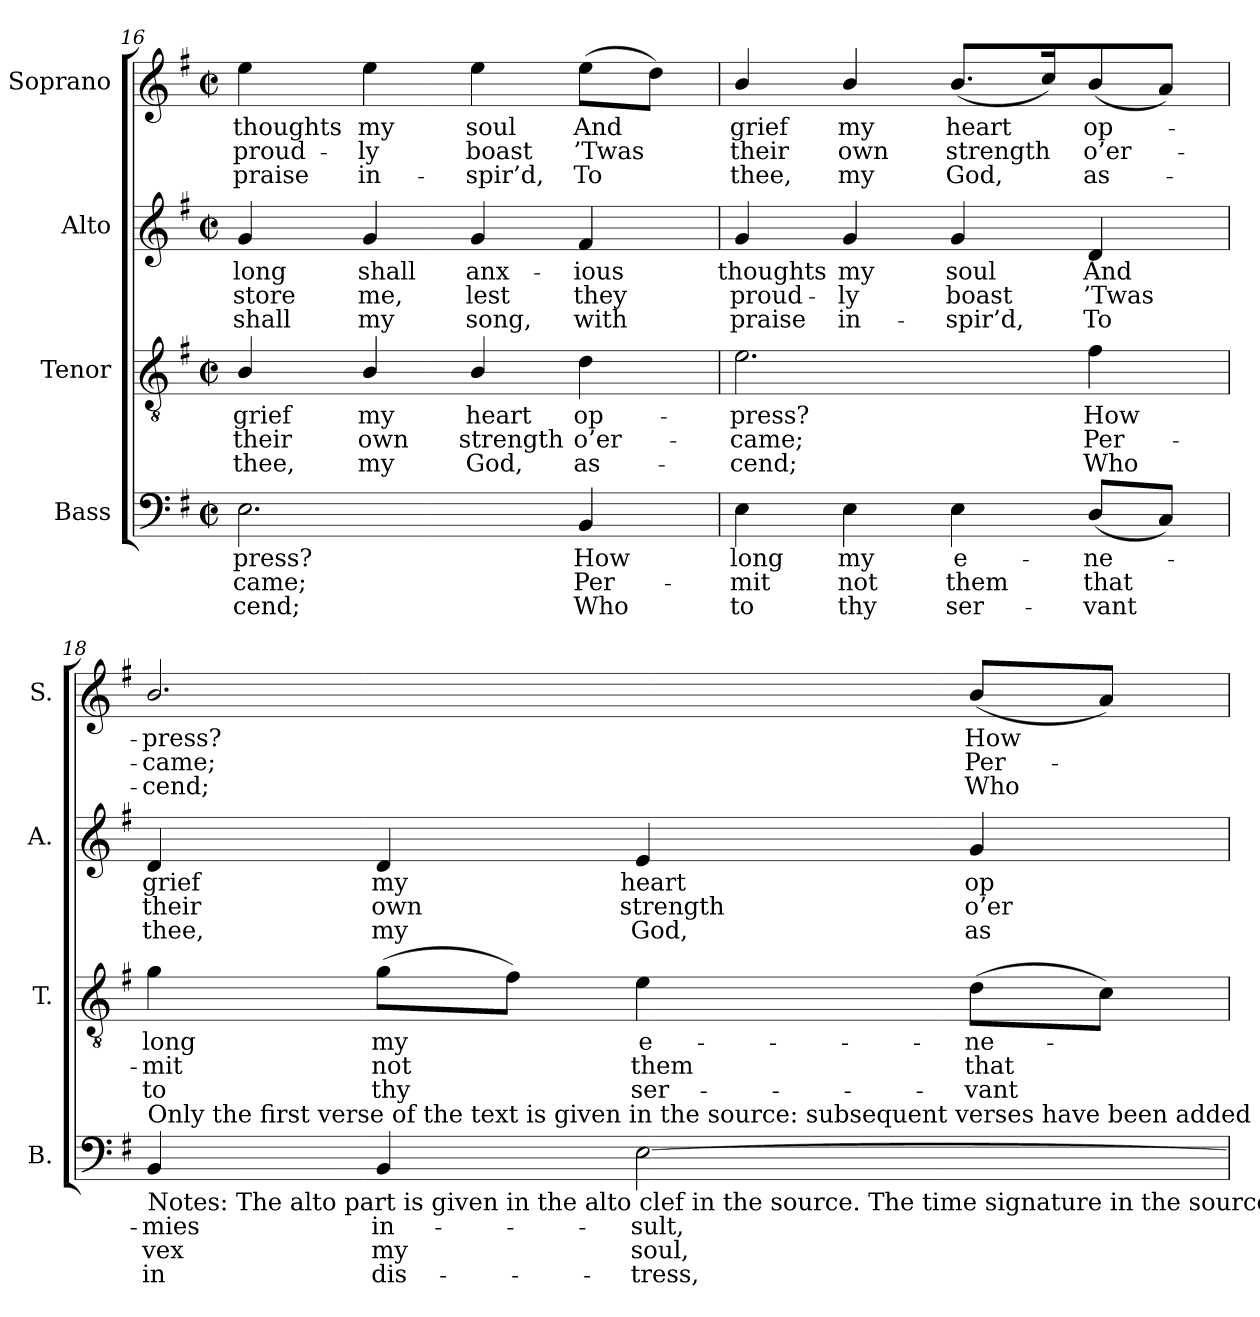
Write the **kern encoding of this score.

**kern	**text	**text	**text	**kern	**text	**text	**text	**kern	**text	**text	**text	**kern	**text	**text	**text
*part4	*part4	*part4	*part4	*part3	*part3	*part3	*part3	*part2	*part2	*part2	*part2	*part1	*part1	*part1	*part1
*staff4	*staff4	*staff4	*staff4	*staff3	*staff3	*staff3	*staff3	*staff2	*staff2	*staff2	*staff2	*staff1	*staff1	*staff1	*staff1
*I"Bass	*	*	*	*I"Tenor	*	*	*	*I"Alto	*	*	*	*I"Soprano	*	*	*
*I'B.	*	*	*	*I'T.	*	*	*	*I'A.	*	*	*	*I'S.	*	*	*
*clefF4	*	*	*	*clefGv2	*	*	*	*clefG2	*	*	*	*clefG2	*	*	*
*	*	*	*	*ITrd7c12	*	*	*	*	*	*	*	*	*	*	*
*k[f#]	*	*	*	*k[f#]	*	*	*	*k[f#]	*	*	*	*k[f#]	*	*	*
*e:	*	*	*	*e:	*	*	*	*e:	*	*	*	*e:	*	*	*
*M2/2	*	*	*	*M2/2	*	*	*	*M2/2	*	*	*	*M2/2	*	*	*
*met(c|)	*	*	*	*met(c|)	*	*	*	*met(c|)	*	*	*	*met(c|)	*	*	*
=16	=16	=16	=16	=16	=16	=16	=16	=16	=16	=16	=16	=16	=16	=16	=16
!	!LO:LY:b:color=#000000	!LO:LY:b:color=#000000	!LO:LY:b:color=#000000	!	!	!	!	!	!	!	!	!	!	!	!
!	!	!	!	!	!LO:LY:b:color=#000000	!LO:LY:b:color=#000000	!LO:LY:b:color=#000000	!	!	!	!	!	!	!	!
!	!	!	!	!	!	!	!	!	!LO:LY:b:color=#000000	!LO:LY:b:color=#000000	!LO:LY:b:color=#000000	!	!	!	!
!	!	!	!	!	!	!	!	!	!	!	!	!	!LO:LY:b:color=#000000	!LO:LY:b:color=#000000	!LO:LY:b:color=#000000
2.Ei\	-press?	-came;	-cend;	4BBi/	grief	their	thee,	4gi/	long	-store	shall	4eei\	thoughts	proud-	praise
!	!	!	!	!	!LO:LY:b:color=#000000	!LO:LY:b:color=#000000	!LO:LY:b:color=#000000	!	!	!	!	!	!	!	!
!	!	!	!	!	!	!	!	!	!LO:LY:b:color=#000000	!LO:LY:b:color=#000000	!LO:LY:b:color=#000000	!	!	!	!
!	!	!	!	!	!	!	!	!	!	!	!	!	!LO:LY:b:color=#000000	!LO:LY:b:color=#000000	!LO:LY:b:color=#000000
.	.	.	.	4BBi/	my	own	my	4gi/	shall	me,	my	4eei\	my	-ly	in-
!	!	!	!	!	!LO:LY:b:color=#000000	!LO:LY:b:color=#000000	!LO:LY:b:color=#000000	!	!	!	!	!	!	!	!
!	!	!	!	!	!	!	!	!	!LO:LY:b:color=#000000	!LO:LY:b:color=#000000	!LO:LY:b:color=#000000	!	!	!	!
!	!	!	!	!	!	!	!	!	!	!	!	!	!LO:LY:b:color=#000000	!LO:LY:b:color=#000000	!LO:LY:b:color=#000000
.	.	.	.	4BBi/	heart	strength	God,	4gi/	anx-	lest	song,	4eei\	soul	boast	-spir’d,
!	!LO:LY:b:color=#000000	!LO:LY:b:color=#000000	!LO:LY:b:color=#000000	!	!	!	!	!	!	!	!	!	!	!	!
!	!	!	!	!	!LO:LY:b:color=#000000	!LO:LY:b:color=#000000	!LO:LY:b:color=#000000	!	!	!	!	!	!	!	!
!	!	!	!	!	!	!	!	!	!LO:LY:b:color=#000000	!LO:LY:b:color=#000000	!LO:LY:b:color=#000000	!	!	!	!
!	!	!	!	!	!	!	!	!	!	!	!	!	!LO:LY:b:color=#000000	!LO:LY:b:color=#000000	!LO:LY:b:color=#000000
4BBi/	How	Per-	Who	4Di\	op-	o’er-	as-	4f#i/	-ious	they	with	(8eei\L	And	’Twas	To
.	.	.	.	.	.	.	.	.	.	.	.	8ddi\J)	.	.	.
=17	=17	=17	=17	=17	=17	=17	=17	=17	=17	=17	=17	=17	=17	=17	=17
!	!LO:LY:b:color=#000000	!LO:LY:b:color=#000000	!LO:LY:b:color=#000000	!	!	!	!	!	!	!	!	!	!	!	!
!	!	!	!	!	!LO:LY:b:color=#000000	!LO:LY:b:color=#000000	!LO:LY:b:color=#000000	!	!	!	!	!	!	!	!
!	!	!	!	!	!	!	!	!	!LO:LY:b:color=#000000	!LO:LY:b:color=#000000	!LO:LY:b:color=#000000	!	!	!	!
!	!	!	!	!	!	!	!	!	!	!	!	!	!LO:LY:b:color=#000000	!LO:LY:b:color=#000000	!LO:LY:b:color=#000000
4Ei\	long	-mit	to	2.Ei\	-press?	-came;	-cend;	4gi/	thoughts	proud-	praise	4bi/	grief	their	thee,
!	!LO:LY:b:color=#000000	!LO:LY:b:color=#000000	!LO:LY:b:color=#000000	!	!	!	!	!	!	!	!	!	!	!	!
!	!	!	!	!	!	!	!	!	!LO:LY:b:color=#000000	!LO:LY:b:color=#000000	!LO:LY:b:color=#000000	!	!	!	!
!	!	!	!	!	!	!	!	!	!	!	!	!	!LO:LY:b:color=#000000	!LO:LY:b:color=#000000	!LO:LY:b:color=#000000
4Ei\	my	not	thy	.	.	.	.	4gi/	my	-ly	in-	4bi/	my	own	my
!	!LO:LY:b:color=#000000	!LO:LY:b:color=#000000	!LO:LY:b:color=#000000	!	!	!	!	!	!	!	!	!	!	!	!
!	!	!	!	!	!	!	!	!	!LO:LY:b:color=#000000	!LO:LY:b:color=#000000	!LO:LY:b:color=#000000	!	!	!	!
!	!	!	!	!	!	!	!	!	!	!	!	!	!LO:LY:b:color=#000000	!LO:LY:b:color=#000000	!LO:LY:b:color=#000000
4Ei\	e-	them	ser-	.	.	.	.	4gi/	soul	boast	-spir’d,	(8.bi/L	heart	strength	God,
.	.	.	.	.	.	.	.	.	.	.	.	16cci/K)	.	.	.
!	!LO:LY:b:color=#000000	!LO:LY:b:color=#000000	!LO:LY:b:color=#000000	!	!	!	!	!	!	!	!	!	!	!	!
!	!	!	!	!	!LO:LY:b:color=#000000	!LO:LY:b:color=#000000	!LO:LY:b:color=#000000	!	!	!	!	!	!	!	!
!	!	!	!	!	!	!	!	!	!LO:LY:b:color=#000000	!LO:LY:b:color=#000000	!LO:LY:b:color=#000000	!	!	!	!
!	!	!	!	!	!	!	!	!	!	!	!	!	!LO:LY:b:color=#000000	!LO:LY:b:color=#000000	!LO:LY:b:color=#000000
(8Di/L	-ne-	that	-vant	4F#i\	How	Per-	Who	4di/	And	’Twas	To	(8bi/	op-	o’er-	as-
8Ci/J)	.	.	.	.	.	.	.	.	.	.	.	8ai/J)	.	.	.
!!LO:LB:g=z
=18	=18	=18	=18	=18	=18	=18	=18	=18	=18	=18	=18	=18	=18	=18	=18
!	!LO:LY:b:color=#000000	!LO:LY:b:color=#000000	!LO:LY:b:color=#000000	!	!	!	!	!	!	!	!	!	!	!	!
!	!	!	!	!	!LO:LY:b:color=#000000	!LO:LY:b:color=#000000	!LO:LY:b:color=#000000	!	!	!	!	!	!	!	!
!	!	!	!	!	!	!	!	!	!LO:LY:b:color=#000000	!LO:LY:b:color=#000000	!LO:LY:b:color=#000000	!	!	!	!
!LO:TX:b:t=Notes&colon; The alto part is given in the alto clef in the source. The time signature in the source is retorted time.	!	!	!	!	!	!	!	!	!	!	!	!	!	!	!
!LO:TX:t=Only the first verse of the text is given in the source&colon; subsequent verses have been added editorially.	!	!	!	!	!	!	!	!	!	!	!	!	!	!	!
!	!	!	!	!	!	!	!	!	!	!	!	!	!LO:LY:b:color=#000000	!LO:LY:b:color=#000000	!LO:LY:b:color=#000000
4BBi/	-mies	vex	in	4Gi\	long	-mit	to	4di/	grief	their	thee,	2.bi/	-press?	-came;	-cend;
!	!LO:LY:b:color=#000000	!LO:LY:b:color=#000000	!LO:LY:b:color=#000000	!	!	!	!	!	!	!	!	!	!	!	!
!	!	!	!	!	!LO:LY:b:color=#000000	!LO:LY:b:color=#000000	!LO:LY:b:color=#000000	!	!	!	!	!	!	!	!
!	!	!	!	!	!	!	!	!	!LO:LY:b:color=#000000	!LO:LY:b:color=#000000	!LO:LY:b:color=#000000	!	!	!	!
4BBi/	in-	my	dis-	(8Gi\L	my	not	thy	4di/	my	own	my	.	.	.	.
.	.	.	.	8F#i\J)	.	.	.	.	.	.	.	.	.	.	.
!	!LO:LY:b:color=#000000	!LO:LY:b:color=#000000	!LO:LY:b:color=#000000	!	!	!	!	!	!	!	!	!	!	!	!
!	!	!	!	!	!LO:LY:b:color=#000000	!LO:LY:b:color=#000000	!LO:LY:b:color=#000000	!	!	!	!	!	!	!	!
!	!	!	!	!	!	!	!	!	!LO:LY:b:color=#000000	!LO:LY:b:color=#000000	!LO:LY:b:color=#000000	!	!	!	!
[2Ei\	-sult,	soul,	-tress,	4Ei\	e-	them	ser-	4ei/	heart	strength	God,	.	.	.	.
!	!	!	!	!	!LO:LY:b:color=#000000	!LO:LY:b:color=#000000	!LO:LY:b:color=#000000	!	!	!	!	!	!	!	!
!	!	!	!	!	!	!	!	!	!LO:LY:b:color=#000000	!LO:LY:b:color=#000000	!LO:LY:b:color=#000000	!	!	!	!
!	!	!	!	!	!	!	!	!	!	!	!	!	!LO:LY:b:color=#000000	!LO:LY:b:color=#000000	!LO:LY:b:color=#000000
.	.	.	.	(8Di\L	-ne-	that	-vant	4gi/	op-	o’er-	as-	(8bi/L	How	Per-	Who
.	.	.	.	8Ci\J)	.	.	.	.	.	.	.	8ai/J)	.	.	.
=	=	=	=	=	=	=	=	=	=	=	=	=	=	=	=
*-	*-	*-	*-	*-	*-	*-	*-	*-	*-	*-	*-	*-	*-	*-	*-
